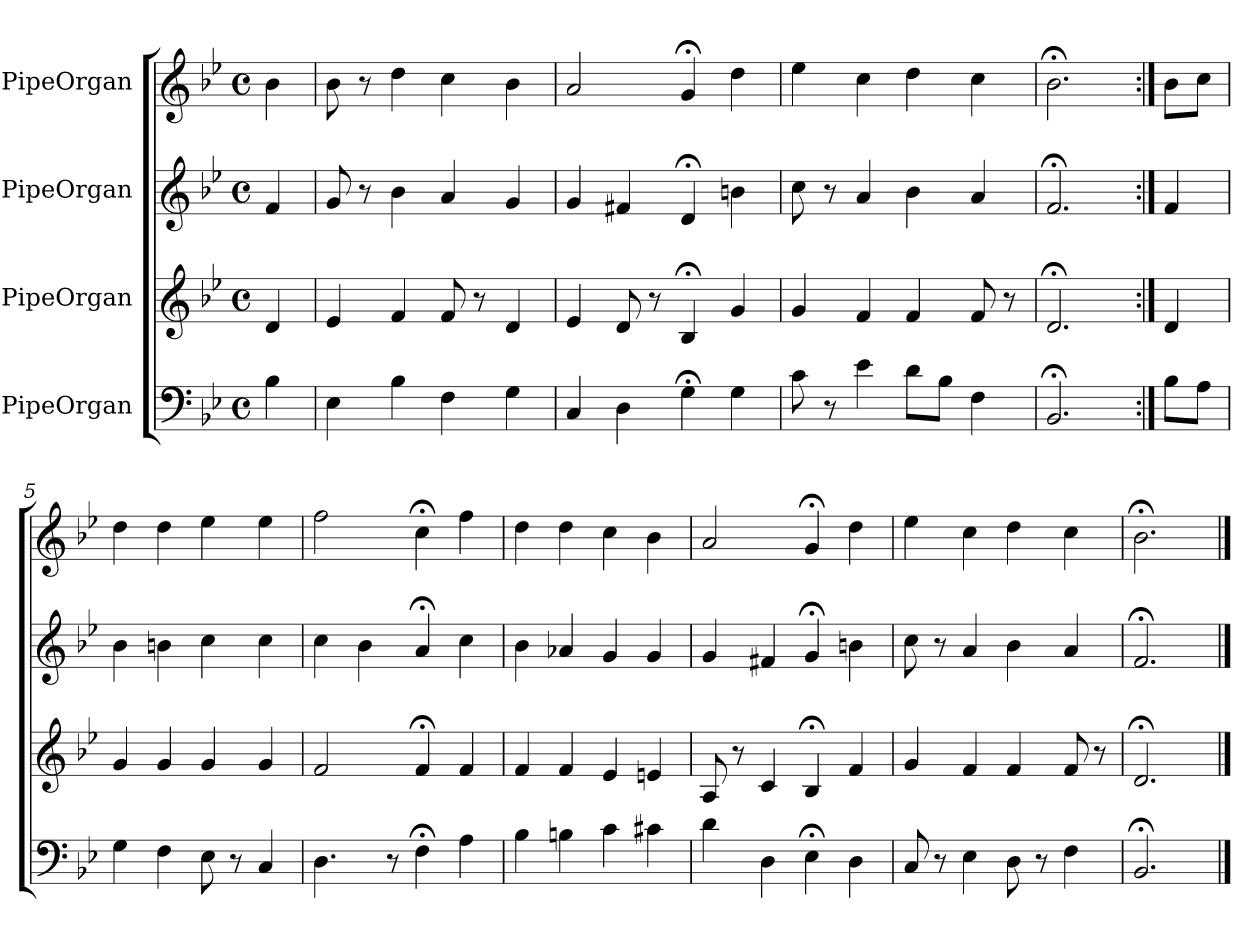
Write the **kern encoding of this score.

**kern	**kern	**kern	**kern
*part4	*part3	*part2	*part1
*staff4	*staff3	*staff2	*staff1
*I"PipeOrgan	*I"PipeOrgan	*I"PipeOrgan	*I"PipeOrgan
*k[b-e-]	*k[b-e-]	*k[b-e-]	*k[b-e-]
*B-:	*B-:	*B-:	*B-:
*M4/4	*M4/4	*M4/4	*M4/4
*met(c)	*met(c)	*met(c)	*met(c)
*MM60	*MM60	*MM60	*MM60
=	=	=	=
4B-	4d	4f	4b-
=1	=1	=1	=1
4E-	4e-	8g	8b-
.	.	8r	8r
4B-	4f	4b-	4dd
4F	8f	4a	4cc
.	8r	.	.
4G	4d	4g	4b-
=2	=2	=2	=2
4C	4e-	4g	2a
4D	8d	4f#X	.
.	8r	.	.
4G;<	4B-;<	4d;<	4g;<
4G	4g	4bn	4dd
=3	=3	=3	=3
8c	4g	8cc	4ee-
8r	.	8r	.
4e-	4f	4a	4cc
8dL	4f	4b-	4dd
8B-J	.	.	.
4F	8f	4a	4cc
.	8r	.	.
=4	=4	=4	=4
2.BB-;<	2.d;<	2.f;<	2.b-;<
=:|!	=:|!	=:|!	=:|!
8B-L	4d	4f	8b-L
8AJ	.	.	8ccJ
=5	=5	=5	=5
4G	4g	4b-	4dd
4F	4g	4bn	4dd
8E-	4g	4cc	4ee-
8r	.	.	.
4C	4g	4cc	4ee-
=6	=6	=6	=6
4.D	2f	4cc	2ff
.	.	4b-	.
8r	.	.	.
4F;<	4f;<	4a;<	4cc;<
4A	4f	4cc	4ff
=7	=7	=7	=7
4B-	4f	4b-	4dd
4Bn	4f	4a-X	4dd
4c	4e-	4g	4cc
4c#X	4en	4g	4b-
=8	=8	=8	=8
4d	8A	4g	2a
.	8r	.	.
4D	4c	4f#X	.
4E-;<	4B-;<	4g;<	4g;<
4D	4f	4bn	4dd
=9	=9	=9	=9
8C	4g	8cc	4ee-
8r	.	8r	.
4E-	4f	4a	4cc
8D	4f	4b-	4dd
8r	.	.	.
4F	8f	4a	4cc
.	8r	.	.
=10	=10	=10	=10
2.BB-;<	2.d;<	2.f;<	2.b-;<
==	==	==	==
*-	*-	*-	*-
